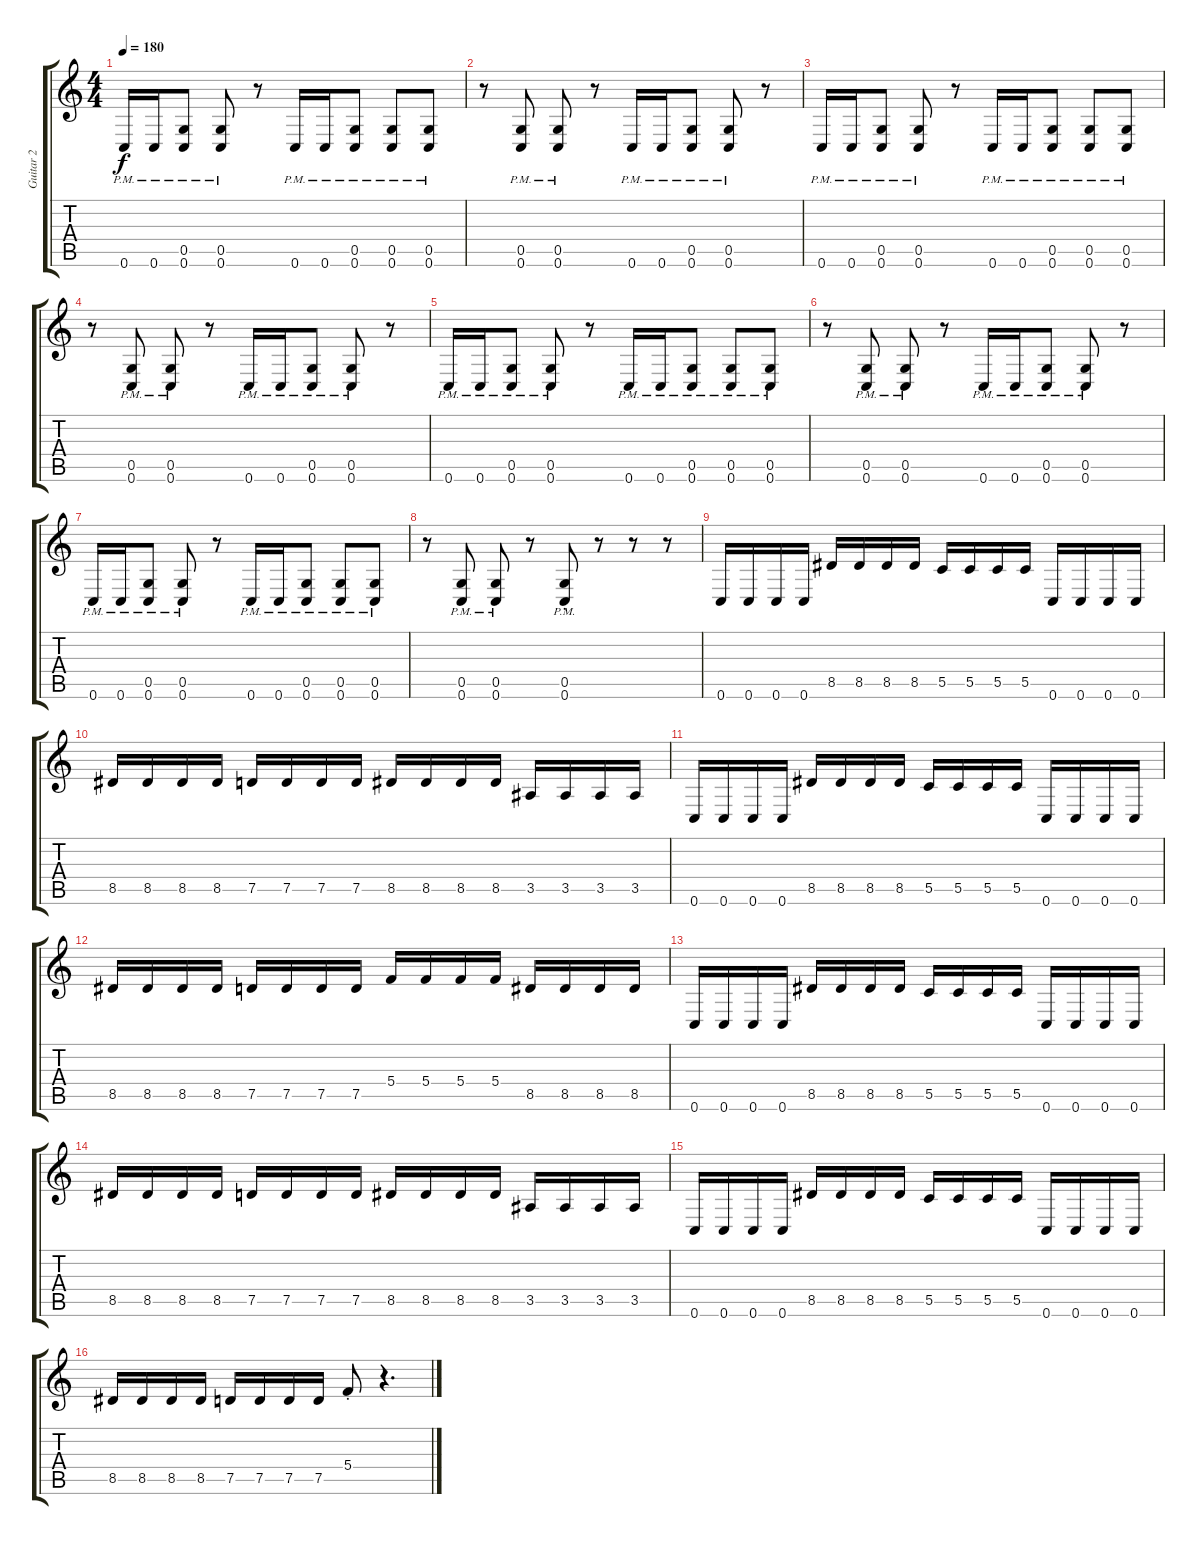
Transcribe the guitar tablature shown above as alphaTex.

\track ("Guitar 2" "Guitar 2") {instrument distortionguitar}
\staff {score tabs}
\tuning (D4 A3 F3 C3 G2 C2) {hide}
\ts (4 4)
\tempo 180
\clef g2
\ks c
0.6{pm}.16{dy f} 0.6{pm}.16 (0.5{pm} 0.6{pm}).8 (0.5{pm} 0.6{pm}).8 r.8 0.6{pm}.16 0.6{pm}.16 (0.5{pm} 0.6{pm}).8 (0.5{pm} 0.6{pm}).8 (0.5{pm} 0.6{pm}).8 |
r.8 (0.5{pm} 0.6{pm}).8 (0.5{pm} 0.6{pm}).8 r.8 0.6{pm}.16 0.6{pm}.16 (0.5{pm} 0.6{pm}).8 (0.5{pm} 0.6{pm}).8 r.8 |
0.6{pm}.16 0.6{pm}.16 (0.5{pm} 0.6{pm}).8 (0.5{pm} 0.6{pm}).8 r.8 0.6{pm}.16 0.6{pm}.16 (0.5{pm} 0.6{pm}).8 (0.5{pm} 0.6{pm}).8 (0.5{pm} 0.6{pm}).8 |
r.8 (0.5{pm} 0.6{pm}).8 (0.5{pm} 0.6{pm}).8 r.8 0.6{pm}.16 0.6{pm}.16 (0.5{pm} 0.6{pm}).8 (0.5{pm} 0.6{pm}).8 r.8 |
0.6{pm}.16 0.6{pm}.16 (0.5{pm} 0.6{pm}).8 (0.5{pm} 0.6{pm}).8 r.8 0.6{pm}.16 0.6{pm}.16 (0.5{pm} 0.6{pm}).8 (0.5{pm} 0.6{pm}).8 (0.5{pm} 0.6{pm}).8 |
r.8 (0.5{pm} 0.6{pm}).8 (0.5{pm} 0.6{pm}).8 r.8 0.6{pm}.16 0.6{pm}.16 (0.5{pm} 0.6{pm}).8 (0.5{pm} 0.6{pm}).8 r.8 |
0.6{pm}.16 0.6{pm}.16 (0.5{pm} 0.6{pm}).8 (0.5{pm} 0.6{pm}).8 r.8 0.6{pm}.16 0.6{pm}.16 (0.5{pm} 0.6{pm}).8 (0.5{pm} 0.6{pm}).8 (0.5{pm} 0.6{pm}).8 |
r.8 (0.5{pm} 0.6{pm}).8 (0.5{pm} 0.6{pm}).8 r.8 (0.5{st} 0.6{pm st}).8 r.8 r.8 r.8 |
0.6.16 0.6.16 0.6.16 0.6.16 8.5.16 8.5.16 8.5.16 8.5.16 5.5.16 5.5.16 5.5.16 5.5.16 0.6.16 0.6.16 0.6.16 0.6.16 |
8.5.16 8.5.16 8.5.16 8.5.16 7.5.16 7.5.16 7.5.16 7.5.16 8.5.16 8.5.16 8.5.16 8.5.16 3.5.16 3.5.16 3.5.16 3.5.16 |
0.6.16 0.6.16 0.6.16 0.6.16 8.5.16 8.5.16 8.5.16 8.5.16 5.5.16 5.5.16 5.5.16 5.5.16 0.6.16 0.6.16 0.6.16 0.6.16 |
8.5.16 8.5.16 8.5.16 8.5.16 7.5.16 7.5.16 7.5.16 7.5.16 5.4.16 5.4.16 5.4.16 5.4.16 8.5.16 8.5.16 8.5.16 8.5.16 |
0.6.16 0.6.16 0.6.16 0.6.16 8.5.16 8.5.16 8.5.16 8.5.16 5.5.16 5.5.16 5.5.16 5.5.16 0.6.16 0.6.16 0.6.16 0.6.16 |
8.5.16 8.5.16 8.5.16 8.5.16 7.5.16 7.5.16 7.5.16 7.5.16 8.5.16 8.5.16 8.5.16 8.5.16 3.5.16 3.5.16 3.5.16 3.5.16 |
0.6.16 0.6.16 0.6.16 0.6.16 8.5.16 8.5.16 8.5.16 8.5.16 5.5.16 5.5.16 5.5.16 5.5.16 0.6.16 0.6.16 0.6.16 0.6.16 |
8.5.16 8.5.16 8.5.16 8.5.16 7.5.16 7.5.16 7.5.16 7.5.16 5.4{st}.8 r.4{d}
